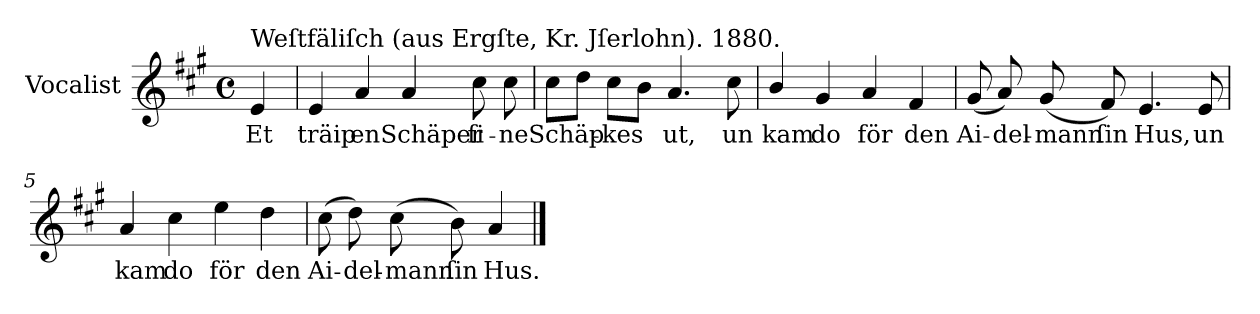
**kern	**text
*part1	*part1
*staff1	*staff1
*I"Vocalist	*
*k[f#c#g#]	*
*A:	*
*M4/4	*
*met(c)	*
=	=
!LO:TX:a:t=Weſtfäliſch (aus Ergſte, Kr. Jſerlohn). 1880.	!
4e	Et
=1	=1
4e	träip
4a	en
4a	Schäper
8cc#	ſi-
8cc#	-ne
=2	=2
8cc#L	Schäp-
8ddJ	.
8cc#L	-kes
8bJ	.
4.a	ut,
8cc#	un
=3	=3
4b/	kam
4g#	do
4a	för
4f#	den
=4	=4
(8g#	Ai-
8a)	-del-
(8g#	-mann
8f#)	ſin
4.e	Hus,
8e	un
=5	=5
4a	kam
4cc#	do
4ee	för
4dd	den
=6	=6
(8cc#	Ai-
8dd)	-del-
(8cc#	-mann
8b)	ſin
4a	Hus.
==	==
*-	*-
